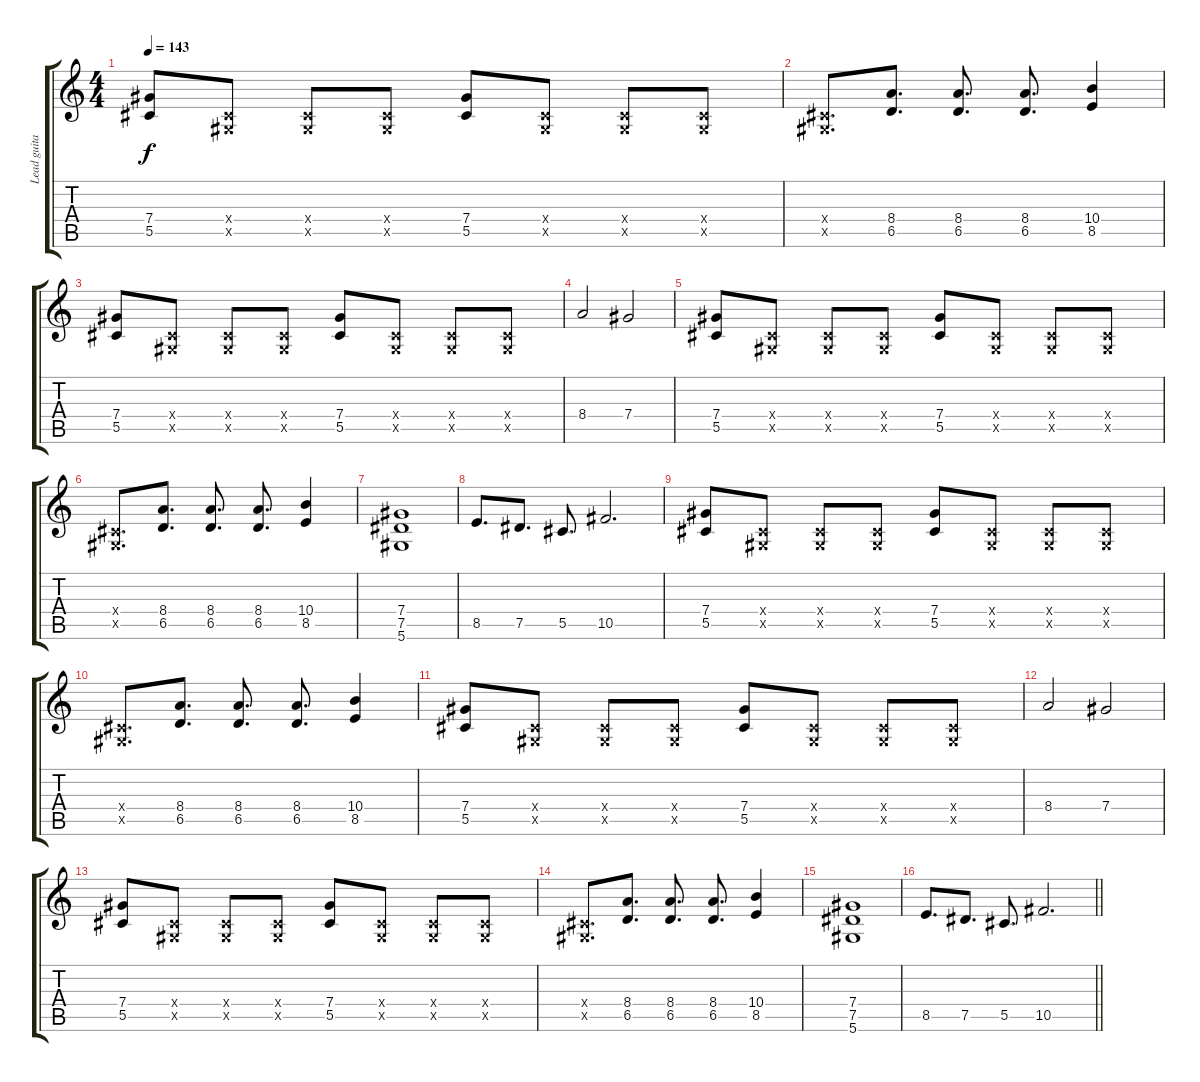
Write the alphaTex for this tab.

\track ("Lead guitar" "Lead guita") {instrument overdrivenguitar}
\staff {score tabs}
\tuning (Eb4 Bb3 Gb3 Db3 Ab2 Eb2) {hide}
\ts (4 4)
\tempo 143
\clef g2
\ks c
(7.4 5.5).8{dy f} (0.4{x} 0.5{x}).8 (0.4{x} 0.5{x}).8 (0.4{x} 0.5{x}).8 (7.4 5.5).8 (0.4{x} 0.5{x}).8 (0.4{x} 0.5{x}).8 (0.4{x} 0.5{x}).8 |
(0.4{x} 0.5{x}).8{d} (8.4 6.5).8{d} (8.4 6.5).8{d} (8.4 6.5).8{d} (10.4 8.5).4 |
(7.4 5.5).8 (0.4{x} 0.5{x}).8 (0.4{x} 0.5{x}).8 (0.4{x} 0.5{x}).8 (7.4 5.5).8 (0.4{x} 0.5{x}).8 (0.4{x} 0.5{x}).8 (0.4{x} 0.5{x}).8 |
8.4.2 7.4.2 |
(7.4 5.5).8 (0.4{x} 0.5{x}).8 (0.4{x} 0.5{x}).8 (0.4{x} 0.5{x}).8 (7.4 5.5).8 (0.4{x} 0.5{x}).8 (0.4{x} 0.5{x}).8 (0.4{x} 0.5{x}).8 |
(0.4{x} 0.5{x}).8{d} (8.4 6.5).8{d} (8.4 6.5).8{d} (8.4 6.5).8{d} (10.4 8.5).4 |
(7.4 7.5 5.6).1 |
8.5.8{d} 7.5.8{d} 5.5.8{d} 10.5.2{d} |
(7.4 5.5).8 (0.4{x} 0.5{x}).8 (0.4{x} 0.5{x}).8 (0.4{x} 0.5{x}).8 (7.4 5.5).8 (0.4{x} 0.5{x}).8 (0.4{x} 0.5{x}).8 (0.4{x} 0.5{x}).8 |
(0.4{x} 0.5{x}).8{d} (8.4 6.5).8{d} (8.4 6.5).8{d} (8.4 6.5).8{d} (10.4 8.5).4 |
(7.4 5.5).8 (0.4{x} 0.5{x}).8 (0.4{x} 0.5{x}).8 (0.4{x} 0.5{x}).8 (7.4 5.5).8 (0.4{x} 0.5{x}).8 (0.4{x} 0.5{x}).8 (0.4{x} 0.5{x}).8 |
8.4.2 7.4.2 |
(7.4 5.5).8 (0.4{x} 0.5{x}).8 (0.4{x} 0.5{x}).8 (0.4{x} 0.5{x}).8 (7.4 5.5).8 (0.4{x} 0.5{x}).8 (0.4{x} 0.5{x}).8 (0.4{x} 0.5{x}).8 |
(0.4{x} 0.5{x}).8{d} (8.4 6.5).8{d} (8.4 6.5).8{d} (8.4 6.5).8{d} (10.4 8.5).4 |
(7.4 7.5 5.6).1 |
\barLineRight lightlight
8.5.8{d} 7.5.8{d} 5.5.8{d} 10.5.2{d}
